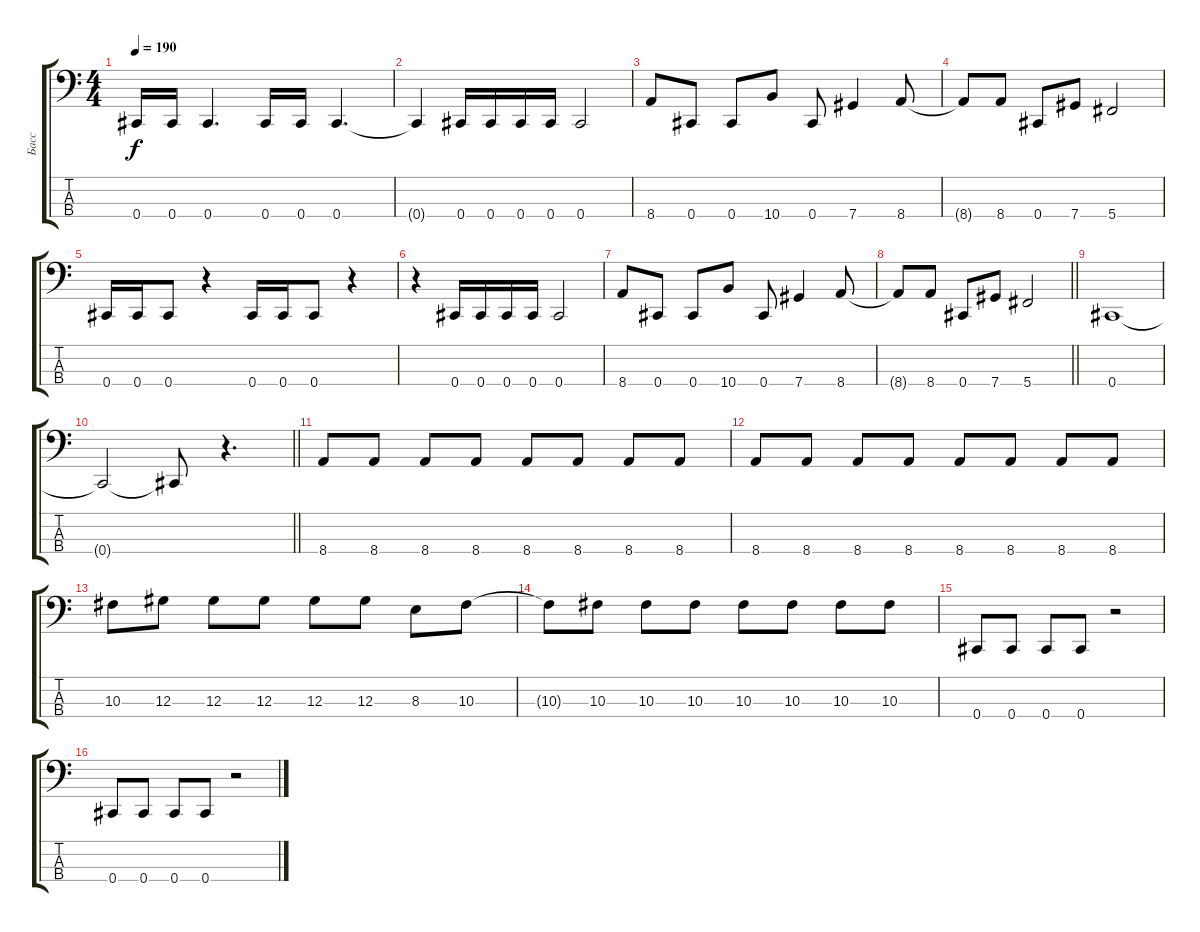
\track ("Басс" "Басс") {instrument electricbasspick}
\staff {score tabs}
\tuning (Gb2 Db2 Ab1 Db1) {hide}
\ts (4 4)
\tempo 190
\clef f4
\ks c
0.4.16{dy f} 0.4.16 0.4.4{d} 0.4.16 0.4.16 0.4.4{d} |
0.4{t}.4 0.4.16 0.4.16 0.4.16 0.4.16 0.4.2 |
8.4.8 0.4.8 0.4.8 10.4.8 0.4.8 7.4.4 8.4.8 |
8.4{t}.8 8.4.8 0.4.8 7.4.8 5.4.2 |
0.4.16 0.4.16 0.4.8 r.4 0.4.16 0.4.16 0.4.8 r.4 |
r.4 0.4.16 0.4.16 0.4.16 0.4.16 0.4.2 |
8.4.8 0.4.8 0.4.8 10.4.8 0.4.8 7.4.4 8.4.8 |
\barLineRight lightlight
8.4{t}.8 8.4.8 0.4.8 7.4.8 5.4.2 |
\section ("" "")
0.4.1 |
\barLineRight lightlight
0.4{t}.2 0.4{t}.8 r.4{d} |
\section ("" "")
8.4.8 8.4.8 8.4.8 8.4.8 8.4.8 8.4.8 8.4.8 8.4.8 |
8.4.8 8.4.8 8.4.8 8.4.8 8.4.8 8.4.8 8.4.8 8.4.8 |
10.3.8 12.3.8 12.3.8 12.3.8 12.3.8 12.3.8 8.3.8 10.3.8 |
10.3{t}.8 10.3.8 10.3.8 10.3.8 10.3.8 10.3.8 10.3.8 10.3.8 |
0.4.8 0.4.8 0.4.8 0.4.8 r.2 |
0.4.8 0.4.8 0.4.8 0.4.8 r.2
